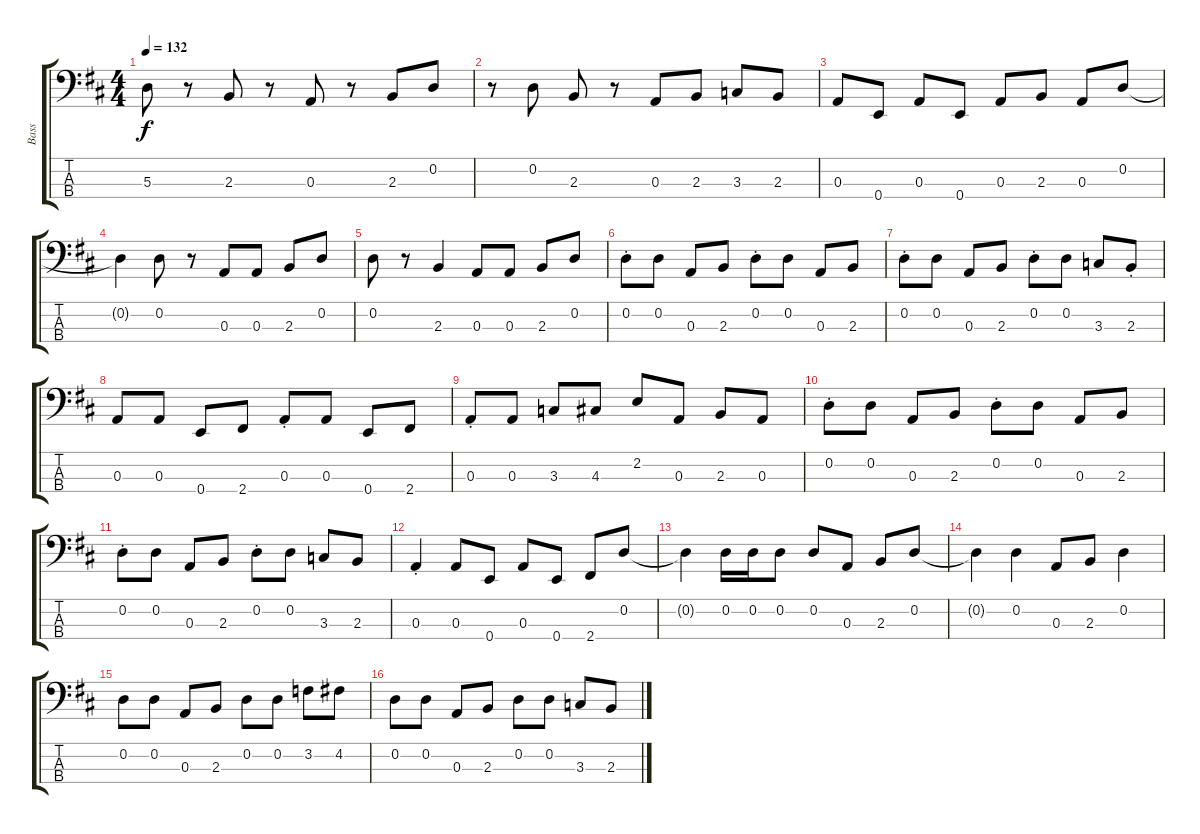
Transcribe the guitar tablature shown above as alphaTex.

\track ("Bass" "Bass") {instrument electricbassfinger}
\staff {score tabs}
\tuning (G2 D2 A1 E1) {hide}
\ts (4 4)
\tempo 132
\clef f4
\ks d
5.3.8{dy f} r.8 2.3.8 r.8 0.3.8 r.8 2.3.8 0.2.8 |
r.8 0.2.8 2.3.8 r.8 0.3.8 2.3.8 3.3.8 2.3.8 |
0.3.8 0.4.8 0.3.8 0.4.8 0.3.8 2.3.8 0.3.8 0.2.8 |
0.2{t}.4 0.2.8 r.8 0.3.8 0.3.8 2.3.8 0.2.8 |
0.2.8 r.8 2.3.4 0.3.8 0.3.8 2.3.8 0.2.8 |
0.2{st}.8 0.2.8 0.3.8 2.3.8 0.2{st}.8 0.2.8 0.3.8 2.3.8 |
0.2{st}.8 0.2.8 0.3.8 2.3.8 0.2{st}.8 0.2.8 3.3.8 2.3{st}.8 |
0.3.8 0.3.8 0.4.8 2.4.8 0.3{st}.8 0.3.8 0.4.8 2.4.8 |
0.3{st}.8 0.3.8 3.3.8 4.3.8 2.2.8 0.3.8 2.3.8 0.3.8 |
0.2{st}.8 0.2.8 0.3.8 2.3.8 0.2{st}.8 0.2.8 0.3.8 2.3.8 |
0.2{st}.8 0.2.8 0.3.8 2.3.8 0.2{st}.8 0.2.8 3.3.8 2.3.8 |
0.3{st}.4 0.3.8 0.4.8 0.3.8 0.4.8 2.4.8 0.2.8 |
0.2{t}.4 0.2.16 0.2.16 0.2.8 0.2.8 0.3.8 2.3.8 0.2.8 |
0.2{t}.4 0.2.4 0.3.8 2.3.8 0.2.4 |
0.2.8 0.2.8 0.3.8 2.3.8 0.2.8 0.2.8 3.2.8 4.2.8 |
0.2.8 0.2.8 0.3.8 2.3.8 0.2.8 0.2.8 3.3.8 2.3.8
